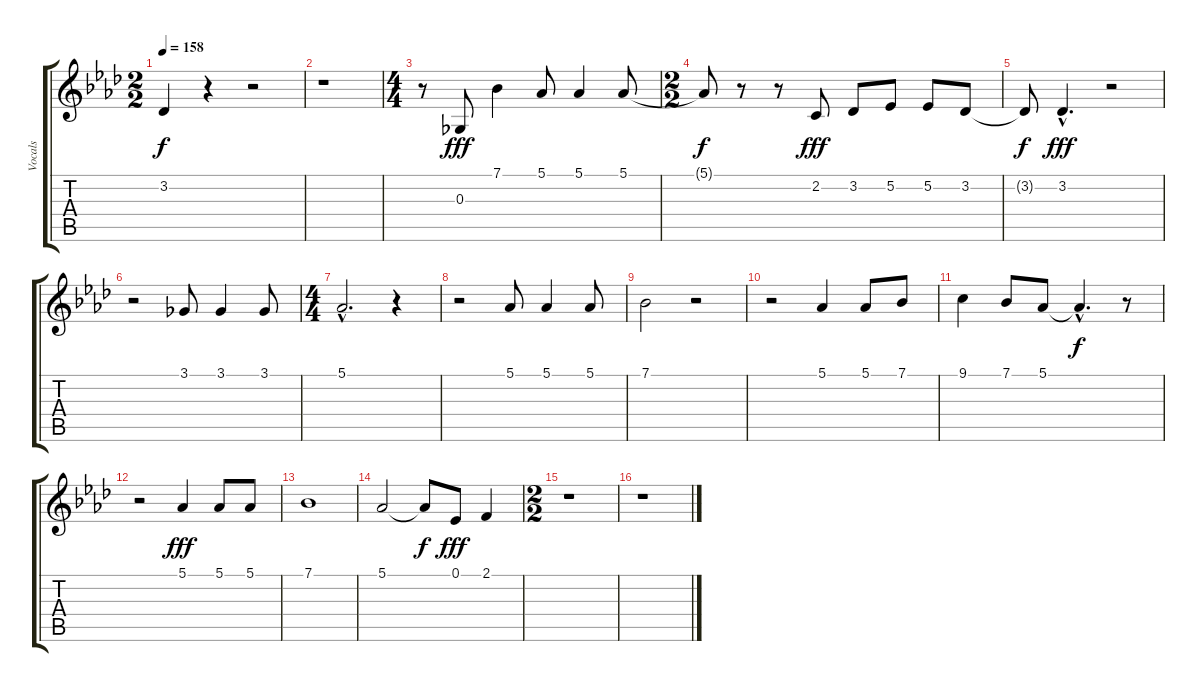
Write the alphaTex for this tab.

\track ("Vocals" "Vocals") {instrument lead2sawtooth}
\staff {score tabs}
\tuning (Eb4 Bb3 Gb3 Db3 Ab2 Db2) {hide}
\ts (2 2)
\tempo 158
\clef g2
\ks ab
3.2{t}.4{dy f} r.4 r.2 |
r.1 |
\ts (4 4)
r.8 0.3.8{dy fff} 7.1.4 5.1.8 5.1.4 5.1.8 |
\ts (2 2)
5.1{t}.8{dy f} r.8 r.8 2.2.8{dy fff} 3.2.8 5.2.8 5.2.8 3.2.8 |
3.2{t}.8{dy f} 3.2{hac}.4{d dy fff} r.2 |
r.2 3.1.8 3.1.4 3.1.8 |
\ts (4 4)
5.1{hac}.2{d} r.4 |
r.2 5.1.8 5.1.4 5.1.8 |
7.1.2 r.2 |
r.2 5.1.4 5.1.8 7.1.8 |
9.1.4 7.1.8 5.1.8 5.1{hac t}.4{d dy f} r.8 |
r.2 5.1.4{dy fff} 5.1.8 5.1.8 |
7.1.1 |
5.1.2 5.1{t}.8{dy f} 0.1.8{dy fff} 2.1.4 |
\ts (2 2)
r.1 |
r.1
